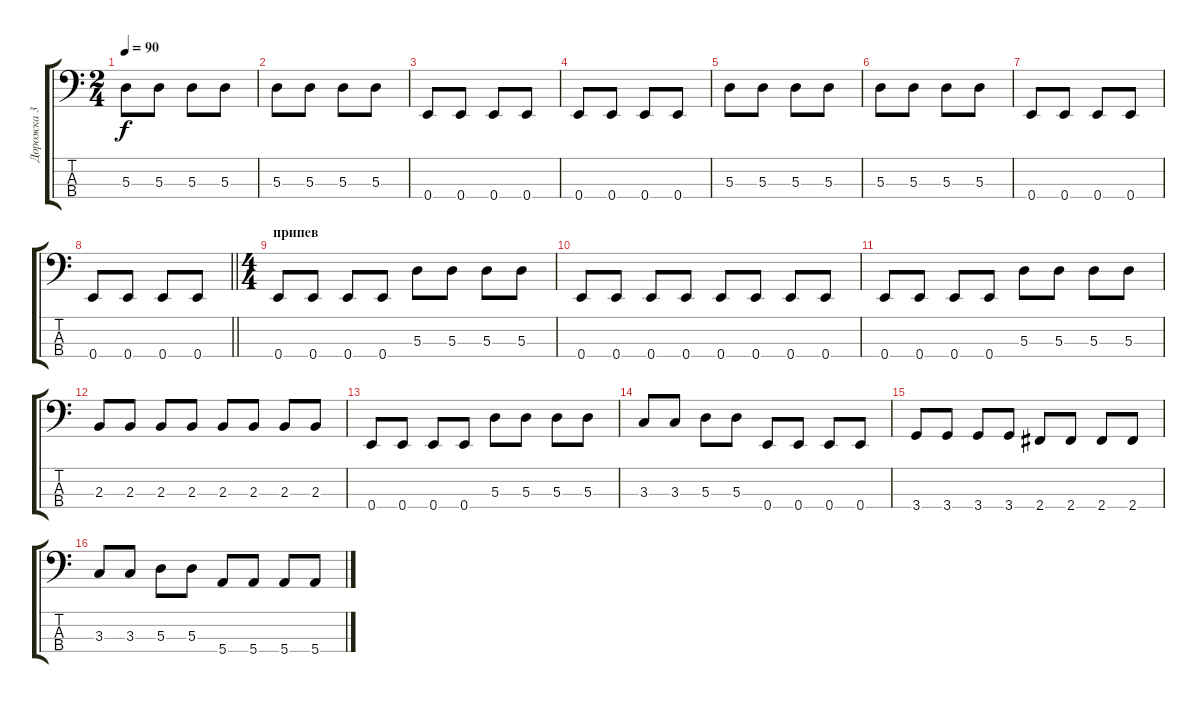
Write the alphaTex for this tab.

\track ("Дорожка 3" "Дорожка 3") {instrument electricbassfinger}
\staff {score tabs}
\tuning (G2 D2 A1 E1) {hide}
\ts (2 4)
\tempo 90
\clef f4
\ks c
5.3.8{dy f} 5.3.8 5.3.8 5.3.8 |
5.3.8 5.3.8 5.3.8 5.3.8 |
0.4.8 0.4.8 0.4.8 0.4.8 |
0.4.8 0.4.8 0.4.8 0.4.8 |
5.3.8 5.3.8 5.3.8 5.3.8 |
5.3.8 5.3.8 5.3.8 5.3.8 |
0.4.8 0.4.8 0.4.8 0.4.8 |
\barLineRight lightlight
0.4.8 0.4.8 0.4.8 0.4.8 |
\ts (4 4)
\section ("" "припев")
0.4.8 0.4.8 0.4.8 0.4.8 5.3.8 5.3.8 5.3.8 5.3.8 |
0.4.8 0.4.8 0.4.8 0.4.8 0.4.8 0.4.8 0.4.8 0.4.8 |
0.4.8 0.4.8 0.4.8 0.4.8 5.3.8 5.3.8 5.3.8 5.3.8 |
2.3.8 2.3.8 2.3.8 2.3.8 2.3.8 2.3.8 2.3.8 2.3.8 |
0.4.8 0.4.8 0.4.8 0.4.8 5.3.8 5.3.8 5.3.8 5.3.8 |
3.3.8 3.3.8 5.3.8 5.3.8 0.4.8 0.4.8 0.4.8 0.4.8 |
3.4.8 3.4.8 3.4.8 3.4.8 2.4.8 2.4.8 2.4.8 2.4.8 |
3.3.8 3.3.8 5.3.8 5.3.8 5.4.8 5.4.8 5.4.8 5.4.8
